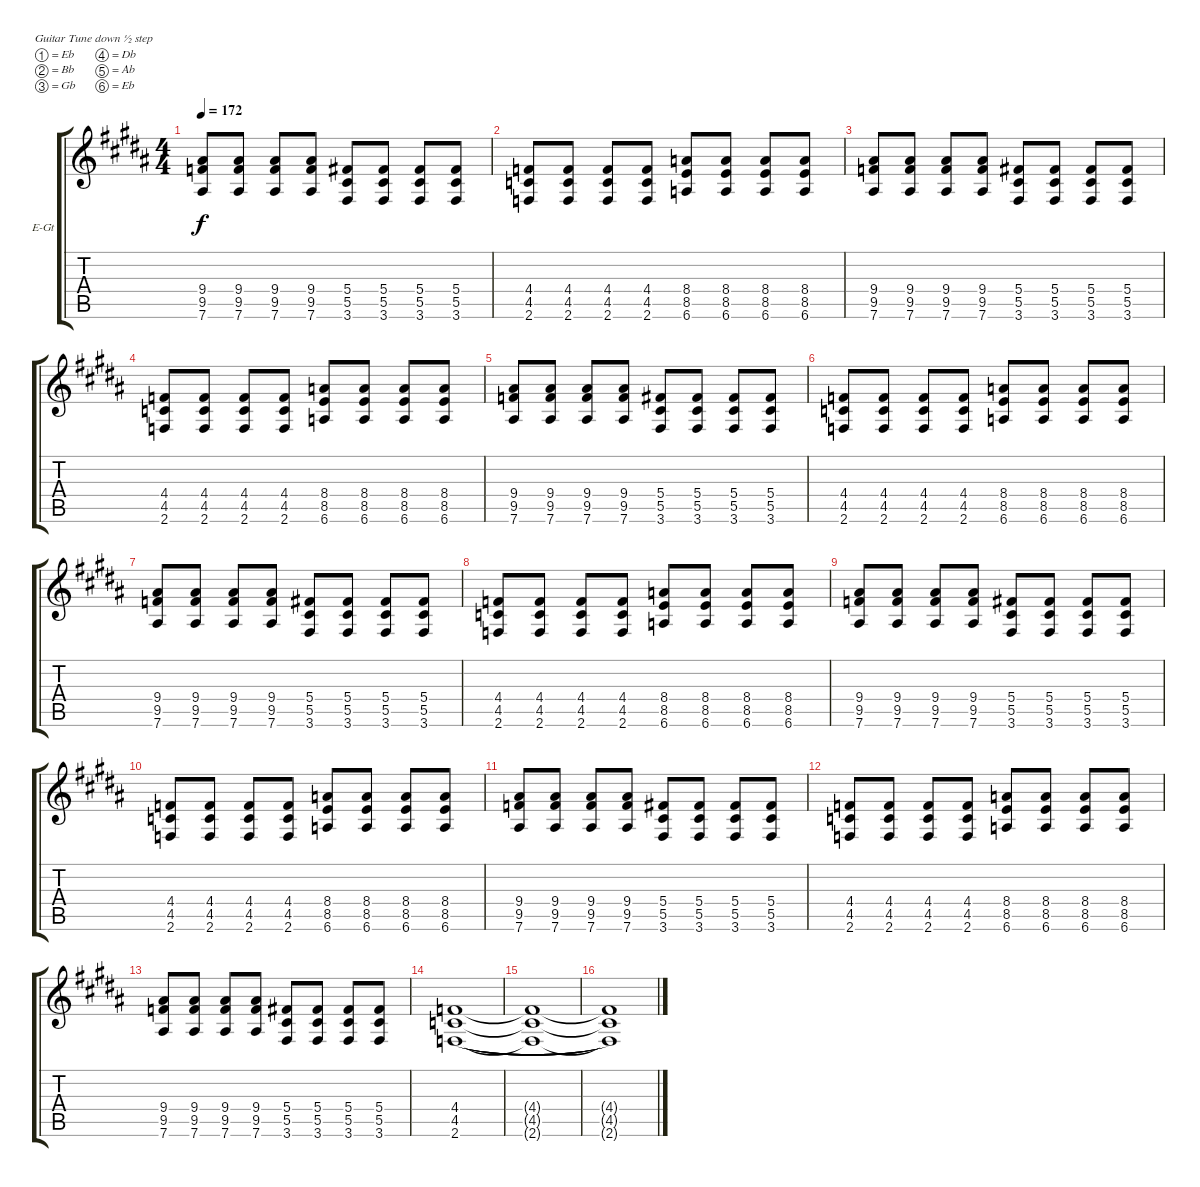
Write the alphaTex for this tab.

\defaultSystemsLayout 4
\bracketExtendMode groupsimilarinstruments
\firstSystemTrackNameOrientation horizontal
\otherSystemsTrackNameOrientation horizontal
\track ("Electric Guitar" "E-Gt") {instrument electricguitarclean}
\staff {score tabs}
\tuning (Eb4 Bb3 Gb3 Db3 Ab2 Eb2)
\ts (4 4)
\tempo 172
\clef g2
\scale
1.08575
\ks b
(9.4 9.5 7.6).8{dy f} (9.4 9.5 7.6).8 (9.4 9.5 7.6).8 (9.4 9.5 7.6).8 (5.4 5.5 3.6).8 (5.4 5.5 3.6).8 (5.4 5.5 3.6).8 (5.4 5.5 3.6).8 |
\scale
0.91425 (4.4 4.5 2.6).8 (4.4 4.5 2.6).8 (4.4 4.5 2.6).8 (4.4 4.5 2.6).8 (8.4 8.5 6.6).8 (8.4 8.5 6.6).8 (8.4 8.5 6.6).8 (8.4 8.5 6.6).8 |
\scale
1.08575 (9.4 9.5 7.6).8 (9.4 9.5 7.6).8 (9.4 9.5 7.6).8 (9.4 9.5 7.6).8 (5.4 5.5 3.6).8 (5.4 5.5 3.6).8 (5.4 5.5 3.6).8 (5.4 5.5 3.6).8 |
\scale
0.91425 (4.4 4.5 2.6).8 (4.4 4.5 2.6).8 (4.4 4.5 2.6).8 (4.4 4.5 2.6).8 (8.4 8.5 6.6).8 (8.4 8.5 6.6).8 (8.4 8.5 6.6).8 (8.4 8.5 6.6).8 |
\scale
1.08575 (9.4 9.5 7.6).8 (9.4 9.5 7.6).8 (9.4 9.5 7.6).8 (9.4 9.5 7.6).8 (5.4 5.5 3.6).8 (5.4 5.5 3.6).8 (5.4 5.5 3.6).8 (5.4 5.5 3.6).8 |
\scale
0.91425 (4.4 4.5 2.6).8 (4.4 4.5 2.6).8 (4.4 4.5 2.6).8 (4.4 4.5 2.6).8 (8.4 8.5 6.6).8 (8.4 8.5 6.6).8 (8.4 8.5 6.6).8 (8.4 8.5 6.6).8 |
\scale
1.08575 (9.4 9.5 7.6).8 (9.4 9.5 7.6).8 (9.4 9.5 7.6).8 (9.4 9.5 7.6).8 (5.4 5.5 3.6).8 (5.4 5.5 3.6).8 (5.4 5.5 3.6).8 (5.4 5.5 3.6).8 |
\scale
0.91425 (4.4 4.5 2.6).8 (4.4 4.5 2.6).8 (4.4 4.5 2.6).8 (4.4 4.5 2.6).8 (8.4 8.5 6.6).8 (8.4 8.5 6.6).8 (8.4 8.5 6.6).8 (8.4 8.5 6.6).8 |
\scale
1.08575 (9.4 9.5 7.6).8 (9.4 9.5 7.6).8 (9.4 9.5 7.6).8 (9.4 9.5 7.6).8 (5.4 5.5 3.6).8 (5.4 5.5 3.6).8 (5.4 5.5 3.6).8 (5.4 5.5 3.6).8 |
\scale
0.91425 (4.4 4.5 2.6).8 (4.4 4.5 2.6).8 (4.4 4.5 2.6).8 (4.4 4.5 2.6).8 (8.4 8.5 6.6).8 (8.4 8.5 6.6).8 (8.4 8.5 6.6).8 (8.4 8.5 6.6).8 |
\scale
1.08575 (9.4 9.5 7.6).8 (9.4 9.5 7.6).8 (9.4 9.5 7.6).8 (9.4 9.5 7.6).8 (5.4 5.5 3.6).8 (5.4 5.5 3.6).8 (5.4 5.5 3.6).8 (5.4 5.5 3.6).8 |
\scale
0.91425 (4.4 4.5 2.6).8 (4.4 4.5 2.6).8 (4.4 4.5 2.6).8 (4.4 4.5 2.6).8 (8.4 8.5 6.6).8 (8.4 8.5 6.6).8 (8.4 8.5 6.6).8 (8.4 8.5 6.6).8 |
\scale
1.08575 (9.4 9.5 7.6).8 (9.4 9.5 7.6).8 (9.4 9.5 7.6).8 (9.4 9.5 7.6).8 (5.4 5.5 3.6).8 (5.4 5.5 3.6).8 (5.4 5.5 3.6).8 (5.4 5.5 3.6).8 |
\scale
0.91425 (2.6 4.5 4.4).1{legatoorigin} |
\scale
1.08575 (2.6{t} 4.5{t} 4.4{t}).1{legatoorigin} |
\scale
0.91425 (2.6{t} 4.5{t} 4.4{t}).1{legatoorigin}
